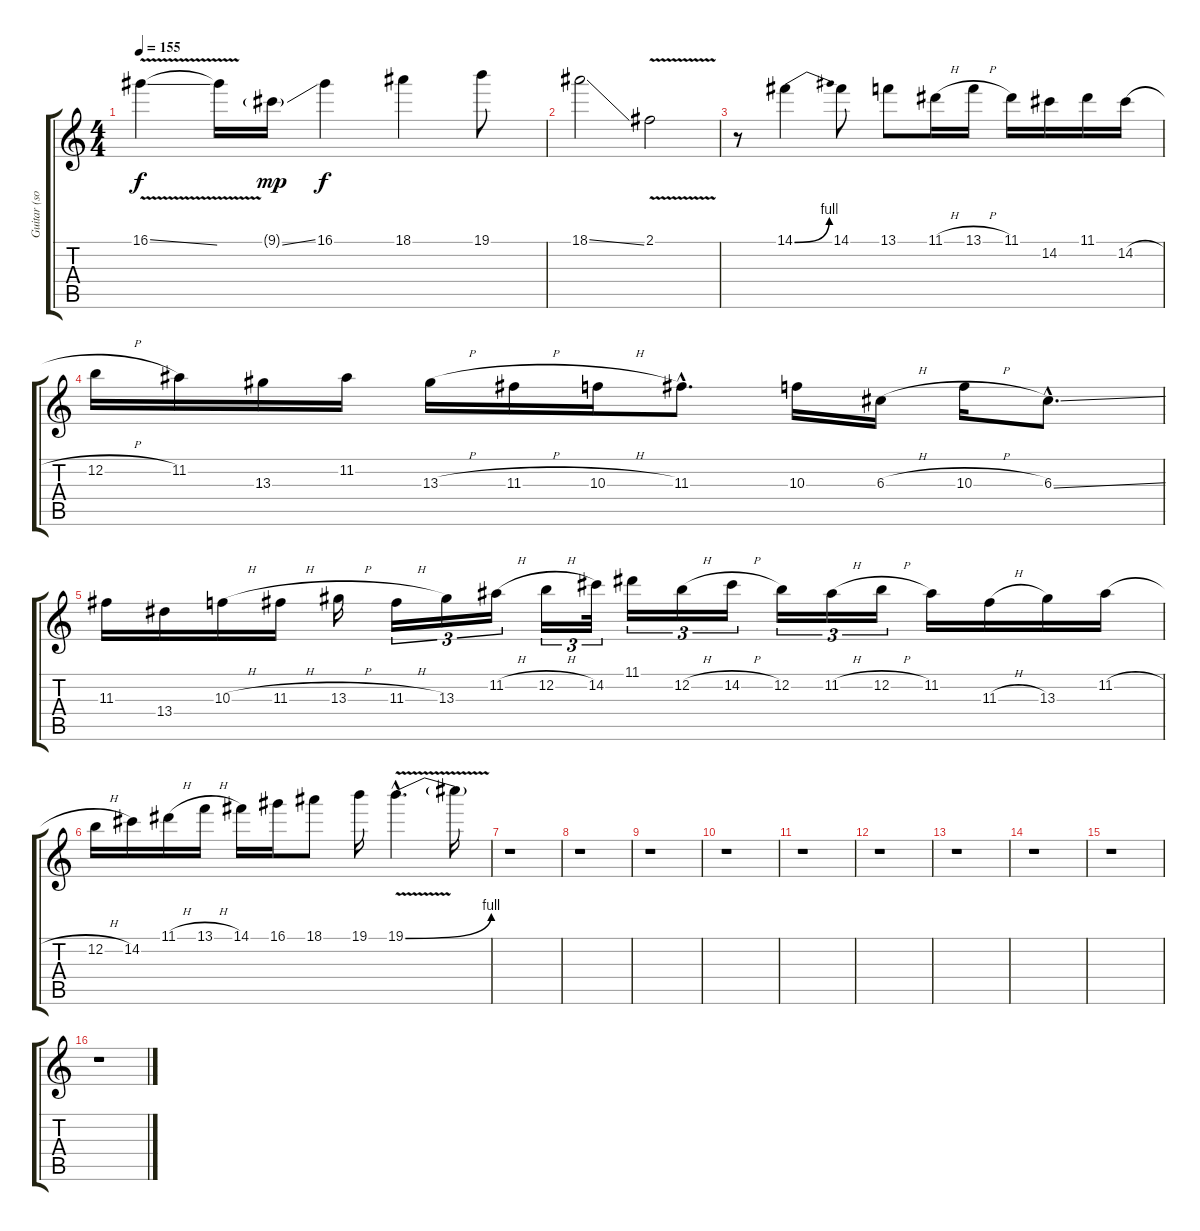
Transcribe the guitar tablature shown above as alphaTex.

\track ("Guitar (solo)" "Guitar (so") {instrument distortionguitar}
\staff {score tabs}
\tuning (E4 B3 G3 D3 A2 E2) {hide}
\ts (4 4)
\tempo 155
\clef g2
\ks c
16.1{v ss}.4{dy f} 16.1{t}.16 9.1{ss g}.16{dy mp} 16.1.4{dy f} 18.1.4 19.1.8 |
18.1{ss}.2 2.1{v}.2 |
r.8 14.1{be (bend 0 0 60 4)}.4 14.1.8 13.1.8 11.1{h}.16 13.1{h}.16 11.1.16 14.2.16 11.1.16 14.2{h}.16 |
12.2{h}.16 11.2.16 13.3.16 11.2.16 13.3{h}.16 11.3{h}.16 10.3{h}.16 11.3{hac}.8{d} 10.3.16 6.3{h}.16 10.3{h}.16 6.3{ss hac}.8{d} |
11.3.16 13.4.16 10.3{h}.16 11.3{h}.16 13.3{h}.16 11.3{h}.16{tu (3 2)} 13.3.16{tu (3 2)} 11.2{h}.16{tu (3 2)} 12.2{h}.16{tu (3 2)} 14.2.32{tu (3 2)} 11.1.16{tu (3 2)} 12.2{h}.16{tu (3 2)} 14.2{h}.16{tu (3 2)} 12.2.16{tu (3 2)} 11.2{h}.16{tu (3 2)} 12.2{h}.16{tu (3 2)} 11.2.16 11.3{h}.16 13.3.16 11.2{h}.16 |
12.2{h}.16 14.2.16 11.1{h}.16 13.1{h}.16 14.1.16 16.1.16 18.1.8 19.1.16 19.1{be (bend 0 0 60 4) v hac}.4{d} 19.1{t}.16 |
r.1 |
r.1 |
r.1 |
r.1 |
r.1 |
r.1 |
r.1 |
r.1 |
r.1 |
r.1
